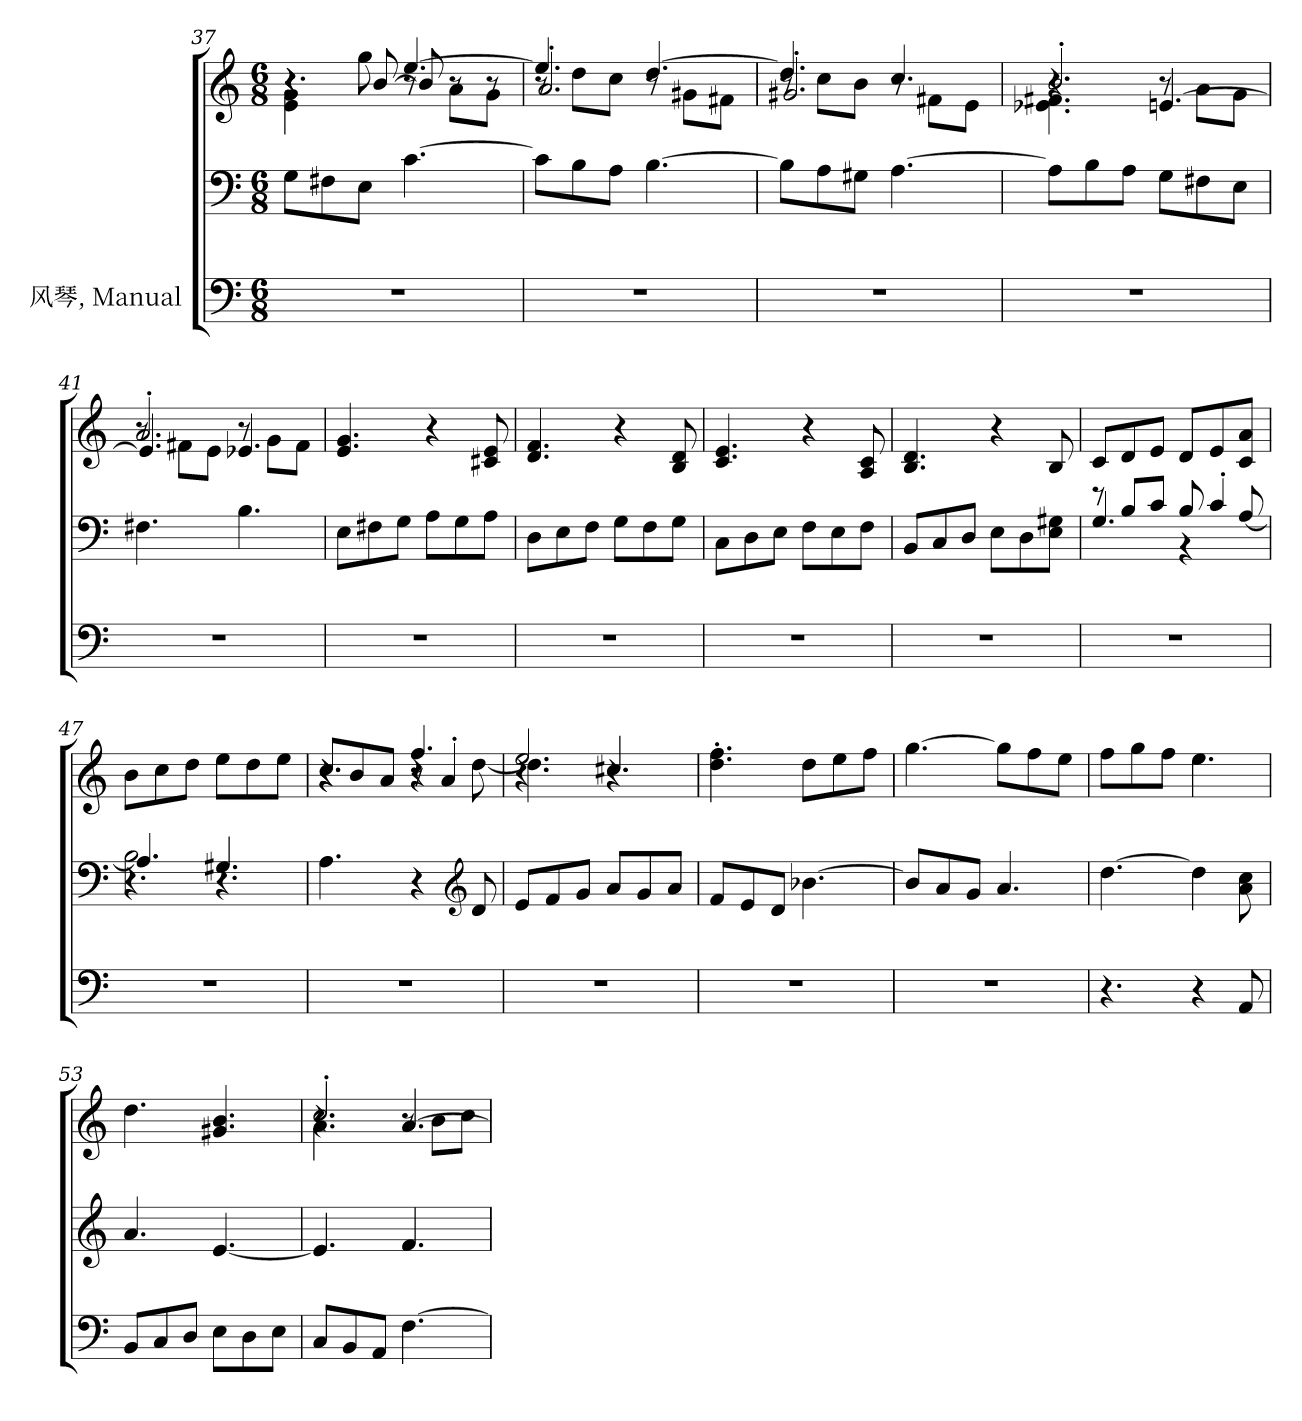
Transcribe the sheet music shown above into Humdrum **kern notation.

**kern	**kern	**kern
*part1	*part1	*part1
*staff3	*staff2	*staff1
*I"风琴, Manual	*	*
*clefF4	*clefF4	*clefG2
*k[]	*k[]	*k[]
*M6/8	*M6/8	*M6/8
=37	=37	=37
*	*	*^
*	*	*	*^
2.r	8G\L	4.r	4e\ 4g\	4r
.	8F#X\	.	.	.
.	8E\J	.	8gg\	[8b/
.	[4.c\	[4.ee/	8r	8b/]
.	.	.	8a\L	8r
.	.	.	8g\J	8r
=38	=38	=38	=38	=38
2.r	8c\L]	4.ee/]	8r	2.a'/
.	8B\	.	8dd\L	.
.	8A\J	.	8cc\J	.
.	[4.B\	[4.dd/	8r	.
.	.	.	8g#X\L	.
.	.	.	8f#X\J	.
=39	=39	=39	=39	=39
2.r	8B\L]	4.dd/]	8r	2.g#X'/
.	8A\	.	8cc\L	.
.	8G#X\J	.	8b\J	.
.	[4.A\	4.cc/	8r	.
.	.	.	8f#X\L	.
.	.	.	8e\J	.
!!LO:PB:g=z	!!	!!
=40	=40	=40	=40	=40
2.r	8A\L]	2.b'/	4.e-X\ 4.f#X\	4.r
.	8B\	.	.	.
.	8A\J	.	.	.
.	8G\L	.	8r	[4.en/
.	8F#X\	.	8a\L	.
.	8E\J	.	8g\J	.
=41	=41	=41	=41	=41
2.r	4.F#X\	2.a'/	8r	4.e/]
.	.	.	8f#X\L	.
.	.	.	8e\J	.
.	4.B\	.	8r	4.e-X/
.	.	.	8g\L	.
.	.	.	8f#\J	.
*	*	*v	*v	*v
=42	=42	=42
2.r	8E\L	4.e/ 4.g/
.	8F#X\	.
.	8G\J	.
.	8A\L	4r
.	8G\	.
.	8A\J	8c#X/ 8e/
=43	=43	=43
2.r	8D\L	4.d/ 4.f/
.	8E\	.
.	8F\J	.
.	8G\L	4r
.	8F\	.
.	8G\J	8B/ 8d/
=44	=44	=44
2.r	8C\L	4.c/ 4.e/
.	8D\	.
.	8E\J	.
.	8F\L	4r
.	8E\	.
.	8F\J	8A/ 8c/
!!LO:LB:g=z
=45	=45	=45
2.r	8BB/L	4.B/ 4.d/
.	8C/	.
.	8D/J	.
.	8E\L	4r
.	8D\	.
.	8E\ 8G#X\J	8B/
=46	=46	=46
*	*^	*
2.r	8r	4.G/	8c/L
.	8B/L	.	8d/
.	8c/J	.	8e/J
.	8B/	4r	8d/L
.	4c'/	.	8e/
.	.	[8A/	8c/ 8a/J
=47	=47	=47	=47
*	*	*^	*
2.r	4.r	2.B\	4.A/]	8b\L
.	.	.	.	8cc\
.	.	.	.	8dd\J
.	4.G#X/	.	4.r	8ee\L
.	.	.	.	8dd\
.	.	.	.	8ee\J
*	*v	*v	*v	*
=48	=48	=48
*	*	*^
*	*	*	*^
2.r	4.A\	4.r	4.r	8cc/L
.	.	.	.	8b/
.	.	.	.	8a/J
.	4r	4.ff/	4r	8r
.	.	.	.	4a'/
*	*clefG2	*	*	*
.	8d/	.	[8dd\	.
=49	=49	=49	=49	=49
2.r	8e/L	2.ee/	4.dd\]	4.r
.	8f/	.	.	.
.	8g/J	.	.	.
.	8a/L	.	4.r	4.cc#X/
.	8g/	.	.	.
.	8a/J	.	.	.
*	*	*v	*v	*v
!!LO:LB:g=z
=50	=50	=50
2.r	8f/L	4.dd\' 4.ff\'
.	8e/	.
.	8d/J	.
.	[4.b-X\	8dd\L
.	.	8ee\
.	.	8ff\J
=51	=51	=51
2.r	8b-/L]	[4.gg\
.	8a/	.
.	8g/J	.
.	4.a/	8gg\L]
.	.	8ff\
.	.	8ee\J
=52	=52	=52
4.r	[4.dd\	8ff\L
.	.	8gg\
.	.	8ff\J
4r	4dd\]	4.ee\
8AA/	8a\ 8cc\	.
=53	=53	=53
8BB/L	4.a/	4.dd\
8C/	.	.
8D/J	.	.
8E\L	[4.e/	4.g#X/ 4.b/
8D\	.	.
8E\J	.	.
=54	=54	=54
*	*	*^
*	*	*	*^
8C/L	4.e/]	2.cc'/	4.a\	4.r
8BB/	.	.	.	.
8AA/J	.	.	.	.
[4.F\	4.f/	.	8r	[4.a/
.	.	.	8b\L	.
.	.	.	8cc\J	.
*	*	*v	*v	*v
=	=	=
*-	*-	*-
